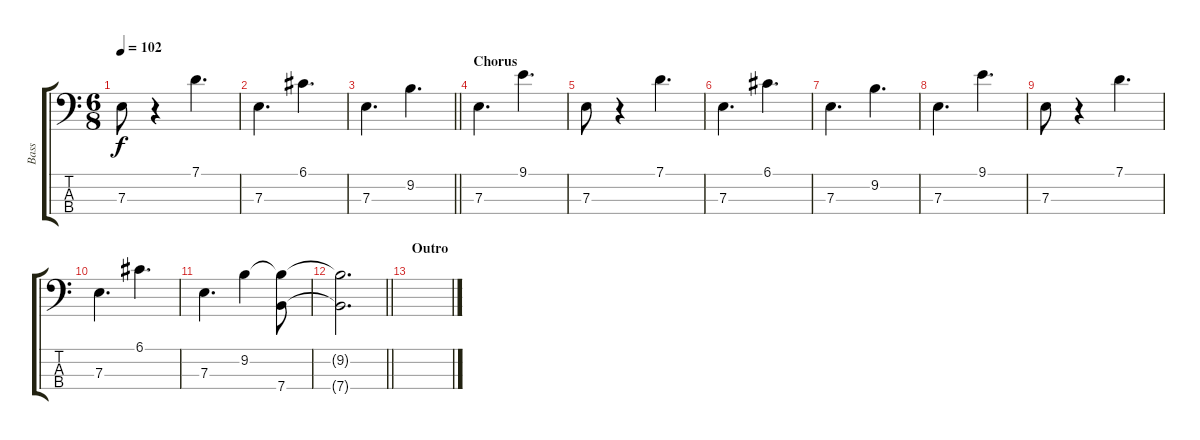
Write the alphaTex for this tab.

\track ("Bass" "Bass") {instrument electricbassfinger}
\staff {score tabs}
\tuning (G2 D2 A1 E1) {hide}
\ts (6 8)
\tempo 102
\clef f4
\ks c
7.3.8{dy f} r.4 7.1.4{d} |
7.3.4{d} 6.1.4{d} |
\barLineRight lightlight
7.3.4{d} 9.2.4{d} |
\section ("" "Chorus")
7.3.4{d} 9.1.4{d} |
7.3.8 r.4 7.1.4{d} |
7.3.4{d} 6.1.4{d} |
7.3.4{d} 9.2.4{d} |
7.3.4{d} 9.1.4{d} |
7.3.8 r.4 7.1.4{d} |
7.3.4{d} 6.1.4{d} |
7.3.4{d} 9.2.4 (9.2{t} 7.4).8 |
\barLineRight lightlight
(9.2{t} 7.4{t}).2{d} |
\section ("" "Outro")
